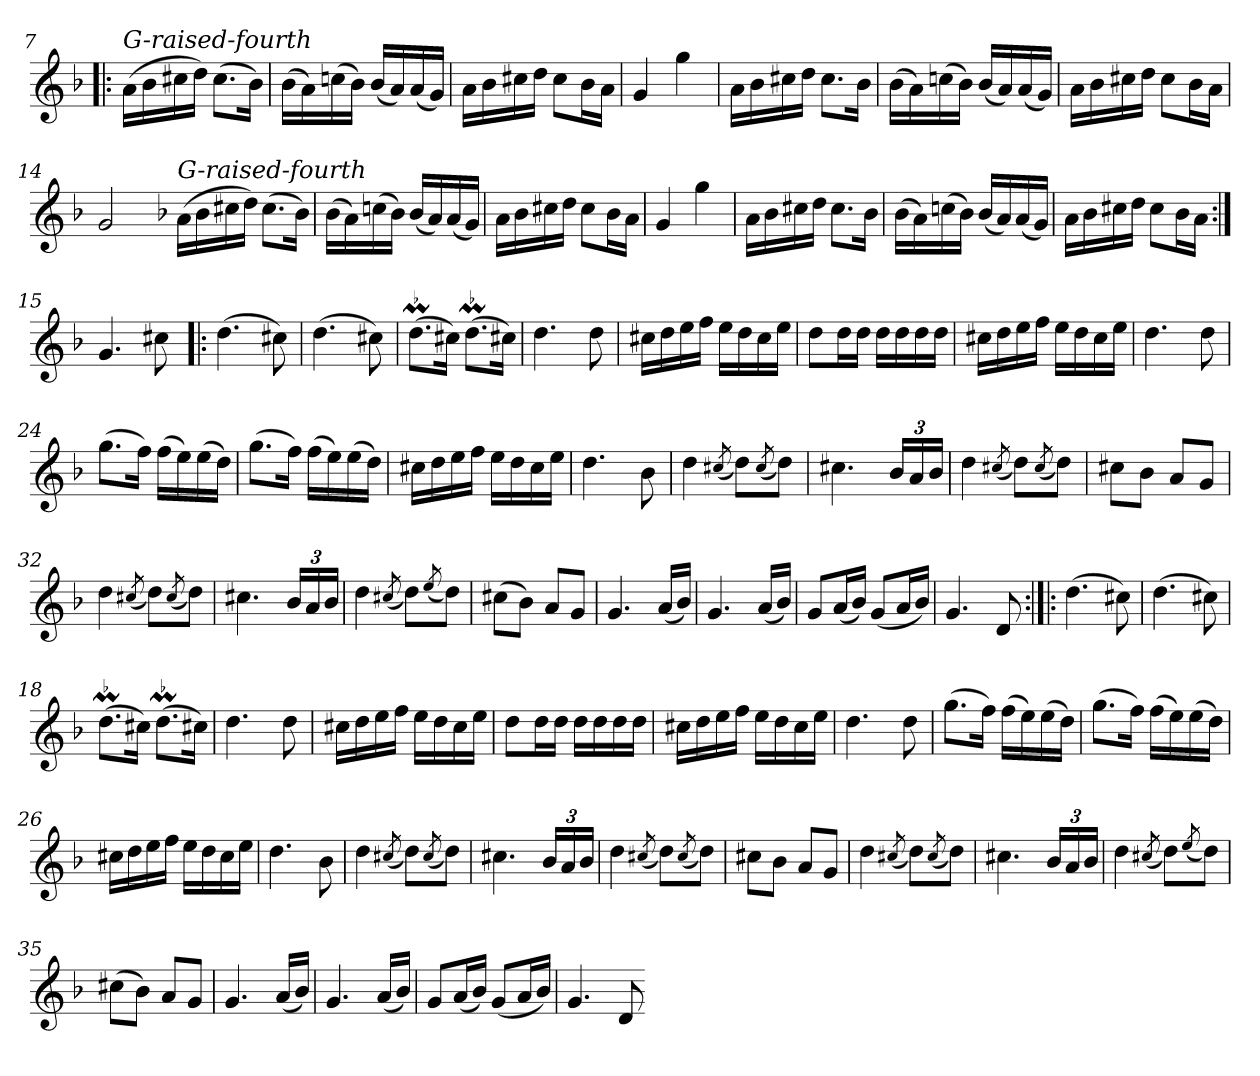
**kern
*part1
*staff1
*clefG2
*k[b-]
*G:dor
=7!|:
!LO:TX:a:i:t=G-raised-fourth
(16aLL
16b-
16cc#X
16ddJJ)
(8.cc#L
16b-Jk)
=8
(16b-LL
16a)
(16ccn
16b-JJ)
(16b-LL
16a)
(16a
16gJJ)
=9
16aLL
16b-
16cc#X
16ddJJ
8cc#L
16b-L
16aJJ
=10
4g
4gg
=11
16aLL
16b-
16cc#X
16ddJJ
8.cc#L
16b-Jk
=12
(16b-LL
16a)
(16ccn
16b-JJ)
(16b-LL
16a)
(16a
16gJJ)
=13
16aLL
16b-
16cc#X
16ddJJ
8cc#L
16b-L
16aJJ
=14
2g
*k[b-]
!LO:TX:a:i:t=G-raised-fourth
(16aLL
16b-
16cc#X
16ddJJ)
(8.cc#L
16b-Jk)
=8
(16b-LL
16a)
(16ccn
16b-JJ)
(16b-LL
16a)
(16a
16gJJ)
=9
16aLL
16b-
16cc#X
16ddJJ
8cc#L
16b-L
16aJJ
=10
4g
4gg
=11
16aLL
16b-
16cc#X
16ddJJ
8.cc#L
16b-Jk
=12
(16b-LL
16a)
(16ccn
16b-JJ)
(16b-LL
16a)
(16a
16gJJ)
=13
16aLL
16b-
16cc#X
16ddJJ
8cc#L
16b-L
16aJJ
=15:|!
4.g
8cc#X
=16!|:
(4.dd
8cc#X)
=17
(4.dd
8cc#X)
=18
!LO:MOR:acc=-
(8.ddmL
16cc#XJk)
!LO:MOR:acc=-
(8.ddmL
16cc#XJk)
=19
4.dd
8dd
=20
16cc#XLL
16dd
16ee
16ffJJ
16eeLL
16dd
16cc#
16eeJJ
=21
8ddL
16ddL
16ddJJ
16ddLL
16dd
16dd
16ddJJ
=22
16cc#XLL
16dd
16ee
16ffJJ
16eeLL
16dd
16cc#
16eeJJ
=23
4.dd
8dd
=24
(8.ggL
16ffJk)
(16ffLL
16ee)
(16ee
16ddJJ)
=25
(8.ggL
16ffJk)
(16ffLL
16ee)
(16ee
16ddJJ)
=26
16cc#XLL
16dd
16ee
16ffJJ
16eeLL
16dd
16cc#
16eeJJ
=27
4.dd
8b-
=28
4dd
(8qcc#X/
8ddL)
(8qcc#/
8ddJ)
=29
4.cc#X
24b-LL
24a
24b-JJ
=30
4dd
(8qcc#X/
8ddL)
(8qcc#/
8ddJ)
=31
8cc#XL
8b-J
8aL
8gJ
=32
4dd
(8qcc#X/
8ddL)
(8qcc#/
8ddJ)
=33
4.cc#X
24b-LL
24a
24b-JJ
=34
4dd
(8qcc#X/
8ddL)
(8qee/
8ddJ)
=35
(8cc#XL
8b-J)
8aL
8gJ
=36
4.g
(16aLL
16b-JJ)
=37
4.g
(16aLL
16b-JJ)
=38
8gL
(16aL
16b-JJ)
(8gL
16aL
16b-JJ)
=39
4.g
8d
=40:|!|:
(4.dd
8cc#X)
=17
(4.dd
8cc#X)
=18
!LO:MOR:acc=-
(8.ddmL
16cc#XJk)
!LO:MOR:acc=-
(8.ddmL
16cc#XJk)
=19
4.dd
8dd
=20
16cc#XLL
16dd
16ee
16ffJJ
16eeLL
16dd
16cc#
16eeJJ
=21
8ddL
16ddL
16ddJJ
16ddLL
16dd
16dd
16ddJJ
=22
16cc#XLL
16dd
16ee
16ffJJ
16eeLL
16dd
16cc#
16eeJJ
=23
4.dd
8dd
=24
(8.ggL
16ffJk)
(16ffLL
16ee)
(16ee
16ddJJ)
=25
(8.ggL
16ffJk)
(16ffLL
16ee)
(16ee
16ddJJ)
=26
16cc#XLL
16dd
16ee
16ffJJ
16eeLL
16dd
16cc#
16eeJJ
=27
4.dd
8b-
=28
4dd
(8qcc#X/
8ddL)
(8qcc#/
8ddJ)
=29
4.cc#X
24b-LL
24a
24b-JJ
=30
4dd
(8qcc#X/
8ddL)
(8qcc#/
8ddJ)
=31
8cc#XL
8b-J
8aL
8gJ
=32
4dd
(8qcc#X/
8ddL)
(8qcc#/
8ddJ)
=33
4.cc#X
24b-LL
24a
24b-JJ
=34
4dd
(8qcc#X/
8ddL)
(8qee/
8ddJ)
=35
(8cc#XL
8b-J)
8aL
8gJ
=36
4.g
(16aLL
16b-JJ)
=37
4.g
(16aLL
16b-JJ)
=38
8gL
(16aL
16b-JJ)
(8gL
16aL
16b-JJ)
=39
4.g
8d
=-
*-
